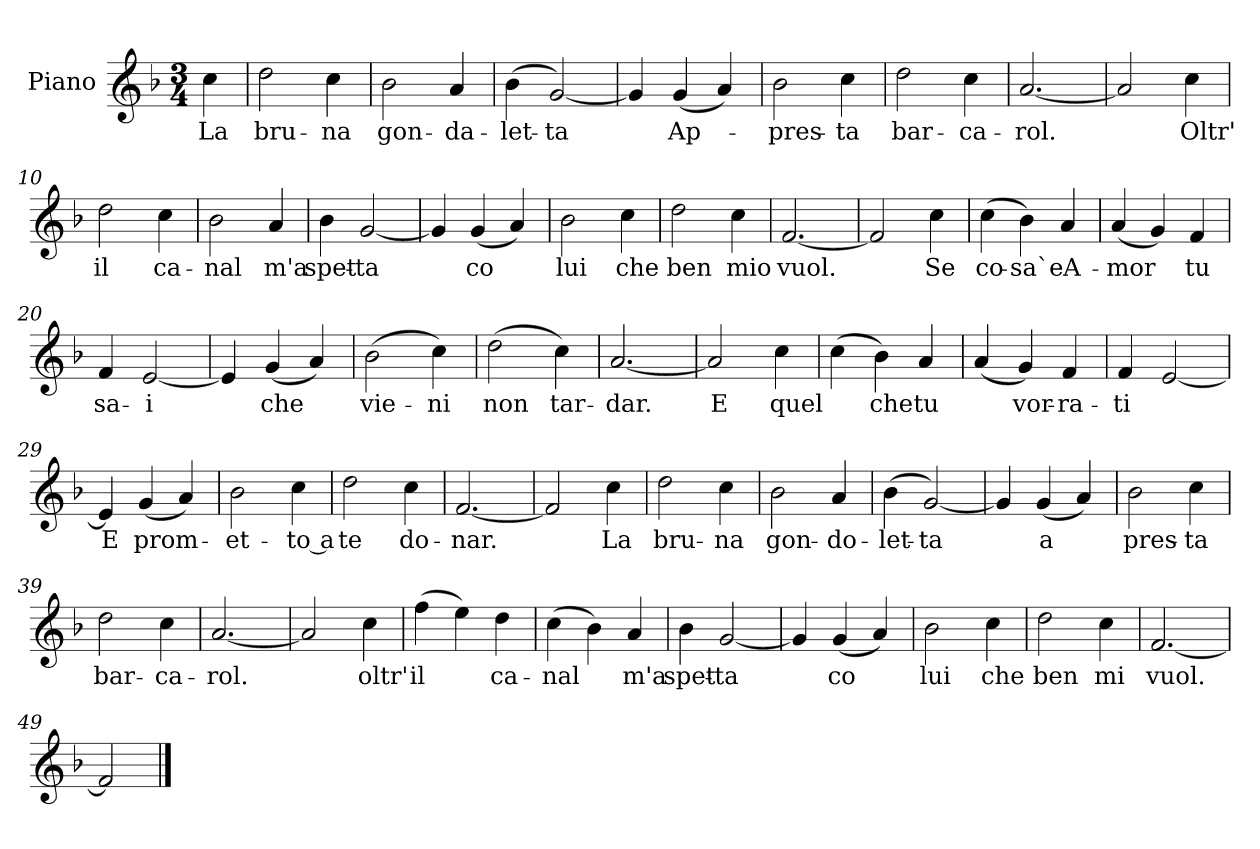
**kern	**text
*part1	*part1
*staff1	*staff1
*I"Piano	*
*I'Pno	*
*clefG2	*
*k[b-]	*
*F:	*
*M3/4	*
=1	=1
!	!LO:LY:b
4cc\	La
=2	=2
!	!LO:LY:b
2dd\	bru-
!	!LO:LY:b
4cc\	-na
=3	=3
!	!LO:LY:b
2b-\	gon-
!	!LO:LY:b
4a/	-da-
=4	=4
!	!LO:LY:b
(>4b-\	-let-
!	!LO:LY:b
[2g/)	-ta
=5	=5
4g/]	.
!	!LO:LY:b
(<4g/	Ap-
4a/)	.
=6	=6
!	!LO:LY:b
2b-\	-pres-
!	!LO:LY:b
4cc\	-ta
=7	=7
!	!LO:LY:b
2dd\	bar-
!	!LO:LY:b
4cc\	-ca-
=8	=8
!	!LO:LY:b
[2.a/	-rol.
=9	=9
2a/]	.
!	!LO:LY:b
4cc\	Oltr'
=10	=10
!	!LO:LY:b
2dd\	il
!	!LO:LY:b
4cc\	ca-
=11	=11
!	!LO:LY:b
2b-\	-nal
!	!LO:LY:b
4a/	m'a
=12	=12
!	!LO:LY:b
4b-\	spet-
!	!LO:LY:b
[2g/	-ta
=13	=13
4g/]	.
!	!LO:LY:b
(<4g/	co
4a/)	.
=14	=14
!	!LO:LY:b
2b-\	lui
!	!LO:LY:b
4cc\	che
!!LO:LB:g=z
=15	=15
!	!LO:LY:b
2dd\	ben
!	!LO:LY:b
4cc\	mio
=16	=16
!	!LO:LY:b
[2.f/	vuol.
=17	=17
2f/]	.
!	!LO:LY:b
4cc\	Se
=18	=18
!	!LO:LY:b
(>4cc\	co-
!	!LO:LY:b
4b-\)	-sa`e
!	!LO:LY:b
4a/	A-
=19	=19
!	!LO:LY:b
(<4a/	-mor
4g/)	.
!	!LO:LY:b
4f/	tu
=20	=20
!	!LO:LY:b
4f/	sa-
!	!LO:LY:b
[2e/	-i
=21	=21
4e/]	.
!	!LO:LY:b
(<4g/	che
4a/)	.
=22	=22
!	!LO:LY:b
(>2b-\	vie-
!	!LO:LY:b
4cc\)	-ni
=23	=23
!	!LO:LY:b
(>2dd\	non
!	!LO:LY:b
4cc\)	tar-
=24	=24
!	!LO:LY:b
[2.a/	-dar.
=25	=25
!	!LO:LY:b
2a/]	E
!	!LO:LY:b
4cc\	quel
=26	=26
(>4cc\	.
!	!LO:LY:b
4b-\)	che
!	!LO:LY:b
4a/	tu
=27	=27
(<4a/	.
!	!LO:LY:b
4g/)	vor-
!	!LO:LY:b
4f/	-ra-
!!LO:LB:g=z
=28	=28
!	!LO:LY:b
4f/	-ti
[2e/	.
=29	=29
!	!LO:LY:b
4e/]	E
!	!LO:LY:b
(<4g/	prom-
4a/)	.
=30	=30
!	!LO:LY:b
2b-\	-et-
!	!LO:LY:b
4cc\	-to a
=31	=31
!	!LO:LY:b
2dd\	te
!	!LO:LY:b
4cc\	do-
=32	=32
!	!LO:LY:b
[2.f/	-nar.
=33	=33
2f/]	.
!	!LO:LY:b
4cc\	La
=34	=34
!	!LO:LY:b
2dd\	bru-
!	!LO:LY:b
4cc\	-na
=35	=35
!	!LO:LY:b
2b-\	gon-
!	!LO:LY:b
4a/	-do-
=36	=36
!	!LO:LY:b
(>4b-\	-let-
!	!LO:LY:b
[2g/)	-ta
=37	=37
4g/]	.
!	!LO:LY:b
(<4g/	a
4a/)	.
=38	=38
!	!LO:LY:b
2b-\	pres-
!	!LO:LY:b
4cc\	-ta
=39	=39
!	!LO:LY:b
2dd\	bar-
!	!LO:LY:b
4cc\	-ca-
=40	=40
!	!LO:LY:b
[2.a/	-rol.
=41	=41
2a/]	.
!	!LO:LY:b
4cc\	oltr'
!!LO:LB:g=z
=42	=42
!	!LO:LY:b
(>4ff\	il
4ee\)	.
!	!LO:LY:b
4dd\	ca-
=43	=43
!	!LO:LY:b
(>4cc\	-nal
4b-\)	.
!	!LO:LY:b
4a/	m'a
=44	=44
!	!LO:LY:b
4b-\	spet-
!	!LO:LY:b
[2g/	-ta
=45	=45
4g/]	.
!	!LO:LY:b
(<4g/	co
4a/)	.
=46	=46
!	!LO:LY:b
2b-\	lui
!	!LO:LY:b
4cc\	che
=47	=47
!	!LO:LY:b
2dd\	ben
!	!LO:LY:b
4cc\	mi
=48	=48
!	!LO:LY:b
[2.f/	vuol.
=49	=49
2f/]	.
==	==
*-	*-
